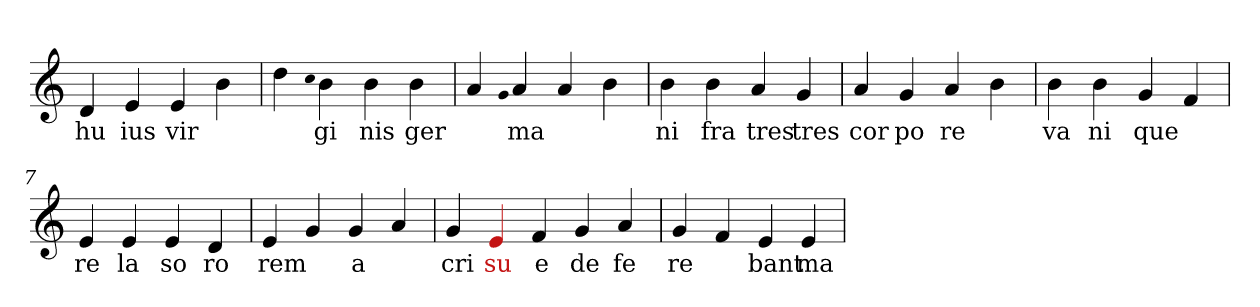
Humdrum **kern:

**kern	**text
*part1	*part1
*staff1	*staff1
*clefG2	*
=1	=1
4d	hu
4e	ius
4e	vir
4b	.
=2	=2
4dd	.
qqcc	.
4b	gi
4b	nis
4b	ger
=3	=3
4a	.
qqg	.
4a	ma
4a	.
4b	.
=4	=4
4b	ni
4b	fra
4a	tres
4g	tres
=5	=5
4a	cor
4g	po
4a	re
4b	.
=6	=6
4b	va
4b	ni
4g	que
4f	.
=7	=7
4e	re
4e	la
4e	so
4d	ro
=8	=8
4e	rem
4g	.
4g	a
4a	.
=9	=9
4g	cri
4Re	su
4f	e
4g	de
4a	fe
=10	=10
4g	re
4f	.
4e	bant
4e	ma
=	=
*-	*-
